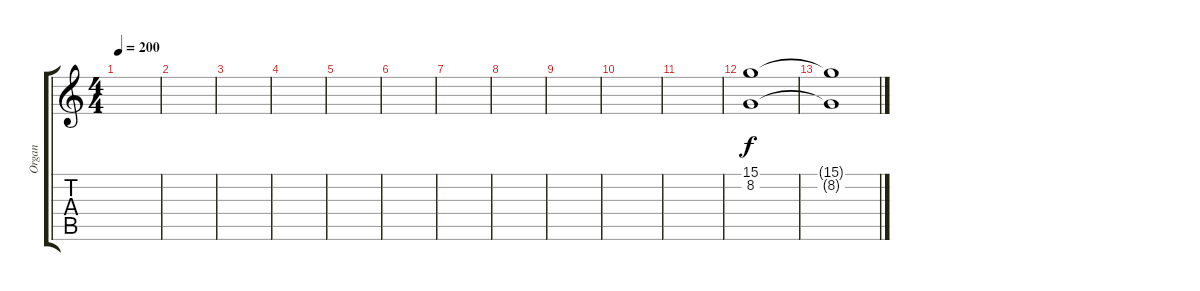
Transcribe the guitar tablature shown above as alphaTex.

\track ("Organ" "Organ") {instrument rockorgan}
\staff {score tabs}
\tuning (E4 B3 G3 D3 A2 E2) {hide}
\ts (4 4)
\tempo 200
\clef g2
\ks c
|
|
|
|
|
|
|
|
|
|
|
(15.1 8.2).1 |
(15.1{t} 8.2{t}).1
